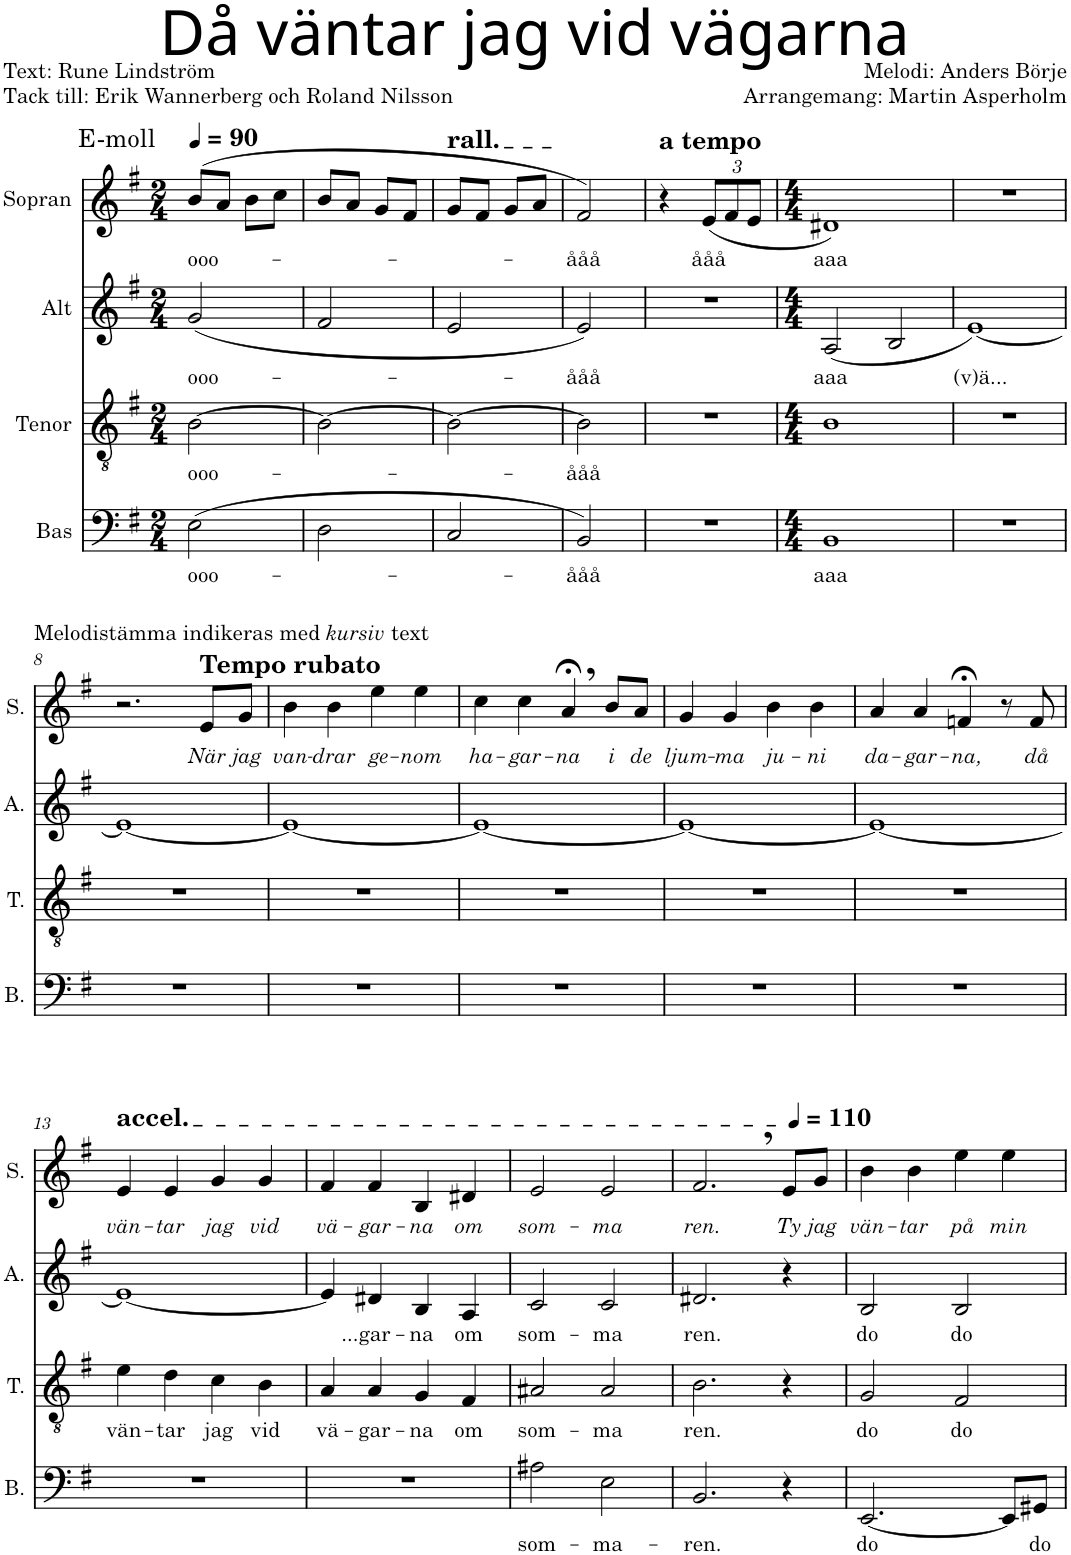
**kern	**text	**kern	**text	**kern	**text	**kern	**text
*part4	*part4	*part3	*part3	*part2	*part2	*part1	*part1
*staff4	*staff4	*staff3	*staff3	*staff2	*staff2	*staff1	*staff1
*I"Bas	*	*I"Tenor	*	*I"Alt	*	*I"Sopran	*
*I'B.	*	*I'T.	*	*I'A.	*	*I'S.	*
*clefF4	*	*clefGv2	*	*clefG2	*	*clefG2	*
*k[f#]	*	*k[f#]	*	*k[f#]	*	*k[f#]	*
*M2/4	*	*M2/4	*	*M2/4	*	*M2/4	*
*MM90	*	*MM90	*	*MM90	*	*MM90	*
=1	=1	=1	=1	=1	=1	=1	=1
!	!	!	!	!	!	!LO:TX:a:t=E-moll	!
!	!LO:LY:b	!	!LO:LY:b	!	!LO:LY:b	!	!LO:LY:b
(2E\	ooo-	[2B\	ooo-	(2g/	ooo-	(8b/L	ooo-
.	.	.	.	.	.	8a/J	.
.	.	.	.	.	.	8b\L	.
.	.	.	.	.	.	8cc\J	.
=2	=2	=2	=2	=2	=2	=2	=2
2D\	.	2B\_	.	2f#/	.	8b/L	.
.	.	.	.	.	.	8a/J	.
.	.	.	.	.	.	8g/L	.
.	.	.	.	.	.	8f#/J	.
=3	=3	=3	=3	=3	=3	=3	=3
!	!	!	!	!	!	!LO:TX:a:t=rall.	!
2C/	.	2B\_	.	2e/	.	8g/L	.
.	.	.	.	.	.	8f#/J	.
.	.	.	.	.	.	8g/L	.
.	.	.	.	.	.	8a/J	.
=4	=4	=4	=4	=4	=4	=4	=4
!	!LO:LY:b	!	!LO:LY:b	!	!LO:LY:b	!	!LO:LY:b
2BB/)	-ååå	2B\]	-ååå	2e/)	-ååå	2f#/)	-ååå
=5	=5	=5	=5	=5	=5	=5	=5
!	!	!	!	!	!	!LO:TX:a:B:t=a tempo	!
2r	.	2r	.	2r	.	4r	.
*	*	*	*	*	*	*Xbrackettup	*
!	!	!	!	!	!	!	!LO:LY:b
.	.	.	.	.	.	(12e/L	ååå
.	.	.	.	.	.	12f#/	.
.	.	.	.	.	.	12e/J	.
=6	=6	=6	=6	=6	=6	=6	=6
*M4/4	*	*M4/4	*	*M4/4	*	*M4/4	*
!	!LO:LY:b	!	!	!	!LO:LY:b	!	!LO:LY:b
1BB	aaa	1B	.	(2A/	aaa	1d#X)	aaa
.	.	.	.	2B/	.	.	.
=7	=7	=7	=7	=7	=7	=7	=7
!	!	!	!	!	!LO:LY:b	!	!
1r	.	1r	.	[1e)	(v)ä...	1r	.
!!LO:LB:g=z
=8	=8	=8	=8	=8	=8	=8	=8
1r	.	1r	.	1e_	.	2.r	.
!	!	!	!	!	!	!LO:TX:a:B:t=Tempo rubato	!
!	!	!	!	!	!	!LO:TX:a:t=Melodistämma indikeras med	!
!	!	!	!	!	!	!LO:TX:a:i:t=kursiv	!
!	!	!	!	!	!	!LO:TX:a:t=text	!
!	!	!	!	!	!	!	!LO:LY:b
.	.	.	.	.	.	8e/L	När
!	!	!	!	!	!	!	!LO:LY:b
.	.	.	.	.	.	8g/J	jag
=9	=9	=9	=9	=9	=9	=9	=9
!	!	!	!	!	!	!	!LO:LY:b
1r	.	1r	.	1e_	.	4b\	van-
!	!	!	!	!	!	!	!LO:LY:b
.	.	.	.	.	.	4b\	-drar
!	!	!	!	!	!	!	!LO:LY:b
.	.	.	.	.	.	4ee\	ge-
!	!	!	!	!	!	!	!LO:LY:b
.	.	.	.	.	.	4ee\	-nom
=10	=10	=10	=10	=10	=10	=10	=10
!	!	!	!	!	!	!	!LO:LY:b
1r	.	1r	.	1e_	.	4cc\	ha-
!	!	!	!	!	!	!	!LO:LY:b
.	.	.	.	.	.	4cc\	-gar-
!	!	!	!	!	!	!	!LO:LY:b
.	.	.	.	.	.	4a;<,/	-na
!	!	!	!	!	!	!	!LO:LY:b
.	.	.	.	.	.	8b/L	i
!	!	!	!	!	!	!	!LO:LY:b
.	.	.	.	.	.	8a/J	de
=11	=11	=11	=11	=11	=11	=11	=11
!	!	!	!	!	!	!	!LO:LY:b
1r	.	1r	.	1e_	.	4g/	ljum-
!	!	!	!	!	!	!	!LO:LY:b
.	.	.	.	.	.	4g/	-ma
!	!	!	!	!	!	!	!LO:LY:b
.	.	.	.	.	.	4b\	ju-
!	!	!	!	!	!	!	!LO:LY:b
.	.	.	.	.	.	4b\	-ni
=12	=12	=12	=12	=12	=12	=12	=12
!	!	!	!	!	!	!	!LO:LY:b
1r	.	1r	.	1e_	.	4a/	da-
!	!	!	!	!	!	!	!LO:LY:b
.	.	.	.	.	.	4a/	-gar-
!	!	!	!	!	!	!	!LO:LY:b
.	.	.	.	.	.	4fn;</	-na,
.	.	.	.	.	.	8r	.
!	!	!	!	!	!	!	!LO:LY:b
.	.	.	.	.	.	8f/	då
!!LO:LB:g=z
=13	=13	=13	=13	=13	=13	=13	=13
!	!	!	!	!	!	!LO:TX:a:t=accel.	!
!	!	!	!LO:LY:b	!	!	!	!LO:LY:b
1r	.	4e\	vän-	1e_	.	4e/	vän-
!	!	!	!LO:LY:b	!	!	!	!LO:LY:b
.	.	4d\	-tar	.	.	4e/	-tar
!	!	!	!LO:LY:b	!	!	!	!LO:LY:b
.	.	4c\	jag	.	.	4g/	jag
!	!	!	!LO:LY:b	!	!	!	!LO:LY:b
.	.	4B\	vid	.	.	4g/	vid
=14	=14	=14	=14	=14	=14	=14	=14
!	!	!	!LO:LY:b	!	!	!	!LO:LY:b
1r	.	4A/	vä-	4e/]	.	4f#/	vä-
!	!	!	!LO:LY:b	!	!LO:LY:b	!	!LO:LY:b
.	.	4A/	-gar-	4d#X/	-...gar-	4f#/	-gar-
!	!	!	!LO:LY:b	!	!LO:LY:b	!	!LO:LY:b
.	.	4G/	-na	4B/	-na	4B/	-na
!	!	!	!LO:LY:b	!	!LO:LY:b	!	!LO:LY:b
.	.	4F#/	om	4A/	om	4d#X/	om
=15	=15	=15	=15	=15	=15	=15	=15
!	!LO:LY:b	!	!LO:LY:b	!	!LO:LY:b	!	!LO:LY:b
2A#X\	som-	2A#X/	som-	2c/	som-	2e/	som-
!	!LO:LY:b	!	!LO:LY:b	!	!LO:LY:b	!	!LO:LY:b
2E\	-ma-	2A#/	-ma	2c/	-ma	2e/	-ma
=16	=16	=16	=16	=16	=16	=16	=16
!	!LO:LY:b	!	!LO:LY:b	!	!LO:LY:b	!	!LO:LY:b
2.BB/	-ren.	2.B\	-ren.	2.d#X/	-ren.	2.f#,/	-ren.
*	*	*	*	*	*	*MM110	*
!	!	!	!	!	!	!	!LO:LY:b
4r	.	4r	.	4r	.	8e/L	Ty
!	!	!	!	!	!	!	!LO:LY:b
.	.	.	.	.	.	8g/J	jag
=17	=17	=17	=17	=17	=17	=17	=17
!	!LO:LY:b	!	!LO:LY:b	!	!LO:LY:b	!	!LO:LY:b
[2.EE/	do	2G/	do	2B/	do	4b\	vän-
!	!	!	!	!	!	!	!LO:LY:b
.	.	.	.	.	.	4b\	-tar
!	!	!	!LO:LY:b	!	!LO:LY:b	!	!LO:LY:b
.	.	2F#/	do	2B/	do	4ee\	på
!	!	!	!	!	!	!	!LO:LY:b
8EE/L]	.	.	.	.	.	4ee\	min
!	!LO:LY:b	!	!	!	!	!	!
8GG#X/J	do	.	.	.	.	.	.
=	=	=	=	=	=	=	=
*-	*-	*-	*-	*-	*-	*-	*-
